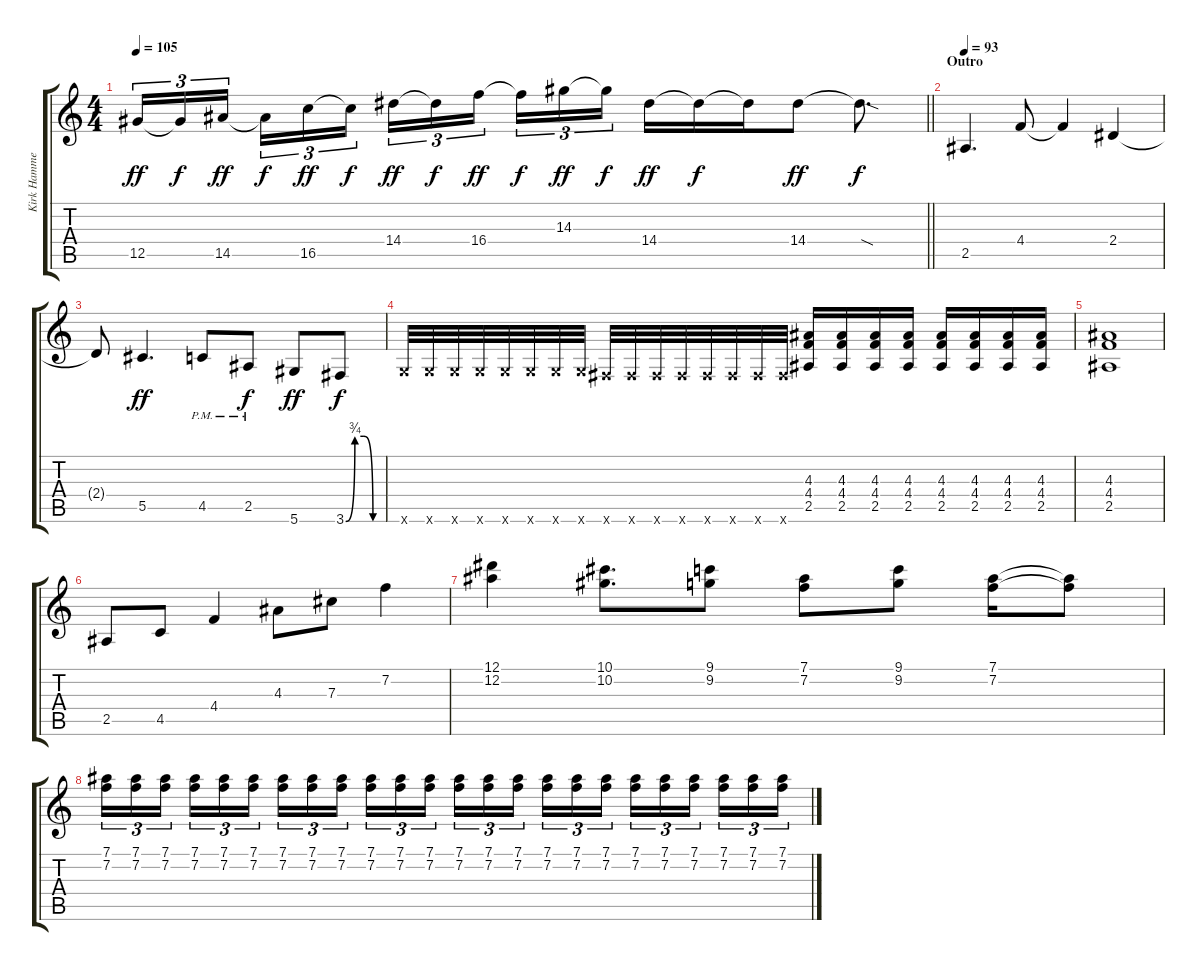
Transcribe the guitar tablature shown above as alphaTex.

\track ("Kirk Hammett" "Kirk Hamme") {instrument overdrivenguitar}
\staff {score tabs}
\tuning (Eb4 Bb3 Gb3 Db3 Ab2 Eb2) {hide}
\ts (4 4)
\tempo 105
\clef g2
\barLineRight lightlight
\ks c
12.5.16{tu (3 2) dy ff} 12.5{t}.16{tu (3 2) dy f} 14.5.16{tu (3 2) dy ff beam splitsecondary} 14.5{t}.16{tu (3 2) dy f} 16.5.16{tu (3 2) dy ff} 16.5{t}.16{tu (3 2) dy f} 14.4.16{tu (3 2) dy ff} 14.4{t}.16{tu (3 2) dy f} 16.4.16{tu (3 2) dy ff beam splitsecondary} 16.4{t}.16{tu (3 2) dy f} 14.3.16{tu (3 2) dy ff} 14.3{t}.16{tu (3 2) dy f} 14.4.16{dy ff} 14.4{t}.16{dy f} 14.4{t}.16 14.4.8{dy ff} 14.4{sod t}.8{d dy f} |
\section ("" "Outro")
\tempo 93
2.5.4{d volume 16 instrument overdrivenguitar} 4.4.8 4.4{t}.4 2.4.4 |
2.4{t}.8 5.5.4{d dy ff} 4.5{pm}.8 2.5{pm}.8{dy f} 5.6.8{dy ff} 3.6{be (custom 0 0 15 3 30 3 45 0 60 0)}.8{dy f} |
4.6{x}.32 4.6{x}.32 4.6{x}.32 4.6{x}.32 4.6{x}.32 4.6{x}.32 4.6{x}.32 4.6{x}.32 3.6{x}.32 3.6{x}.32 3.6{x}.32 3.6{x}.32 3.6{x}.32 3.6{x}.32 3.6{x}.32 3.6{x}.32 (4.3 4.4 2.5).16 (4.3 4.4 2.5).16 (4.3 4.4 2.5).16 (4.3 4.4 2.5).16 (4.3 4.4 2.5).16 (4.3 4.4 2.5).16 (4.3 4.4 2.5).16 (4.3 4.4 2.5).16 |
(4.3 4.4 2.5).1 |
2.5.8 4.5.8 4.4.4 4.3.8 7.3.8 7.2.4 |
(12.1 12.2).4 (10.1 10.2).8{d} (9.1 9.2).8 (7.1 7.2).8 (9.1 9.2).8 (7.1 7.2).16 (7.1{t} 7.2{t}).8 |
(7.1 7.2).16{tu (3 2)} (7.1 7.2).16{tu (3 2)} (7.1 7.2).16{tu (3 2) beam splitsecondary} (7.1 7.2).16{tu (3 2)} (7.1 7.2).16{tu (3 2)} (7.1 7.2).16{tu (3 2)} (7.1 7.2).16{tu (3 2)} (7.1 7.2).16{tu (3 2)} (7.1 7.2).16{tu (3 2) beam splitsecondary} (7.1 7.2).16{tu (3 2)} (7.1 7.2).16{tu (3 2)} (7.1 7.2).16{tu (3 2)} (7.1 7.2).16{tu (3 2)} (7.1 7.2).16{tu (3 2)} (7.1 7.2).16{tu (3 2) beam splitsecondary} (7.1 7.2).16{tu (3 2)} (7.1 7.2).16{tu (3 2)} (7.1 7.2).16{tu (3 2)} (7.1 7.2).16{tu (3 2)} (7.1 7.2).16{tu (3 2)} (7.1 7.2).16{tu (3 2) beam splitsecondary} (7.1 7.2).16{tu (3 2)} (7.1 7.2).16{tu (3 2)} (7.1 7.2).16{tu (3 2)}
